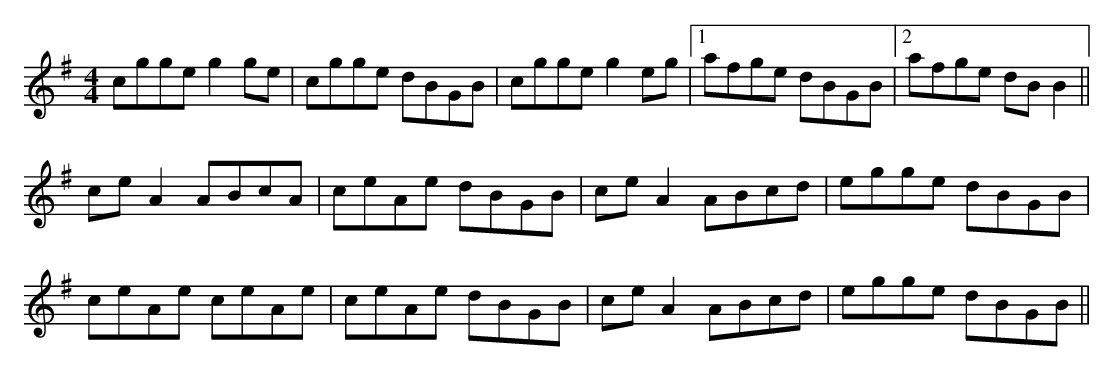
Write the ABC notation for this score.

X:1
M:4/4
K:Ador
cgge g2 ge|cgge dBGB|cgge g2 eg|1 afge dBGB|2 afge dB B2||
ce A2 ABcA|ceAe dBGB|ce A2 ABcd|egge dBGB|
ceAe ceAe|ceAe dBGB|ce A2 ABcd|egge dBGB||
